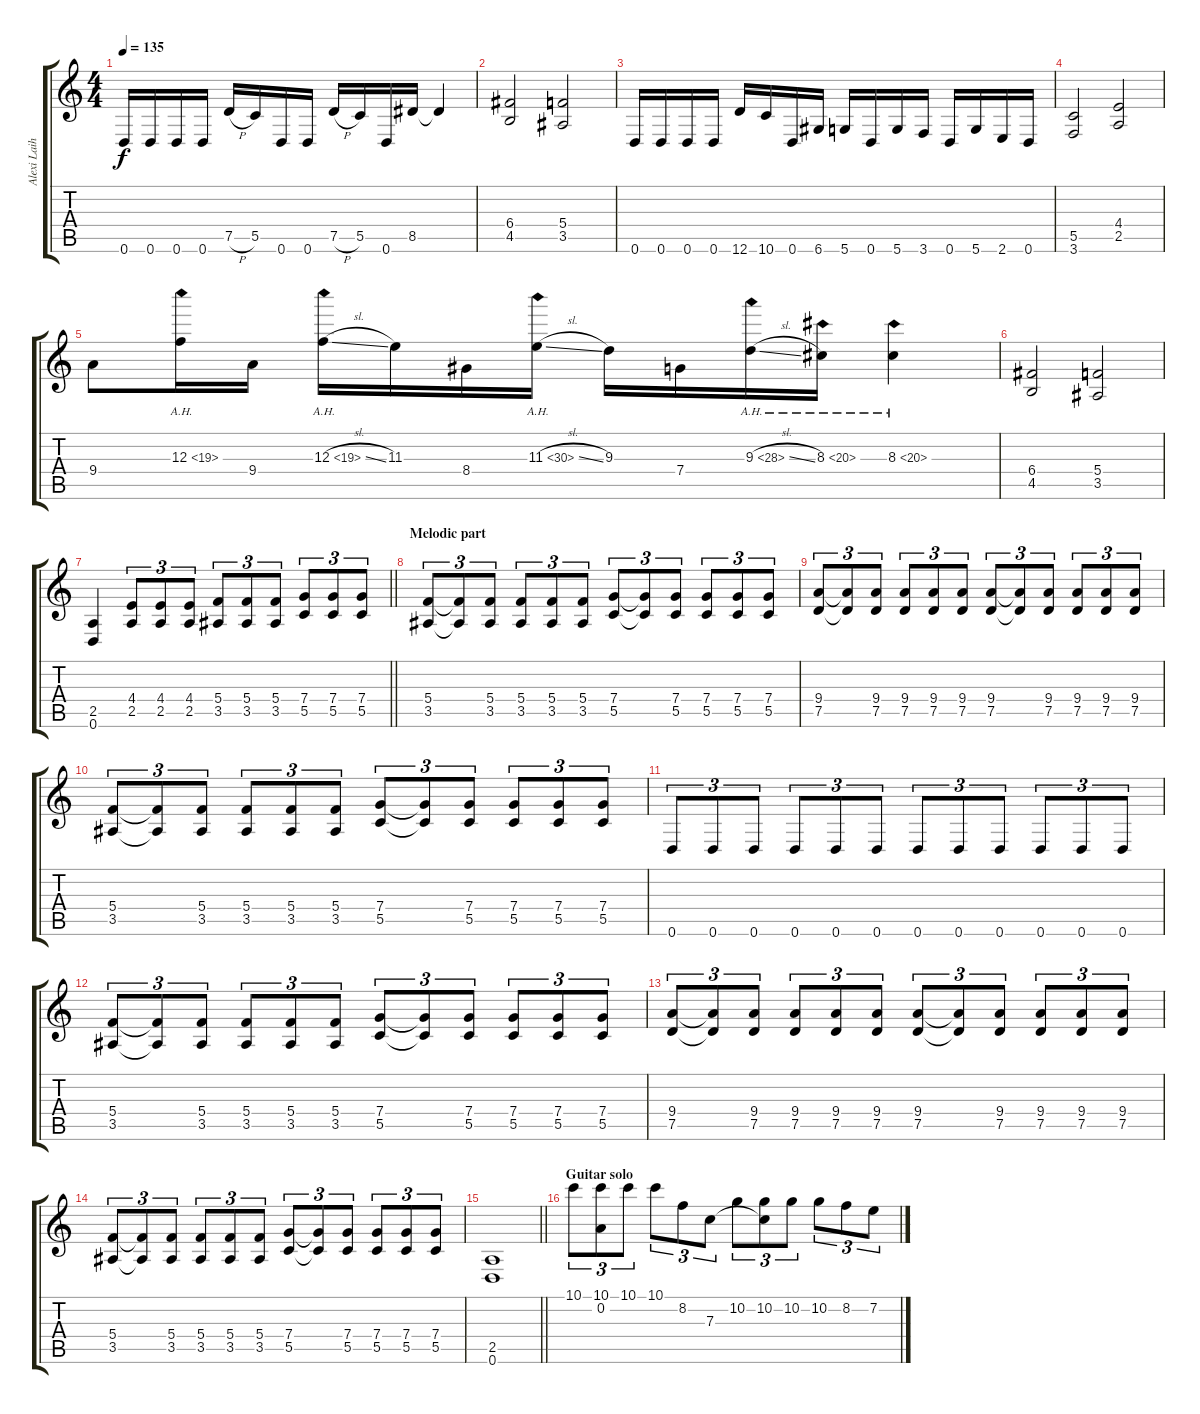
\track ("Alexi Laiho" "Alexi Laih") {instrument distortionguitar}
\staff {score tabs}
\tuning (D4 A3 F3 C3 G2 D2) {hide}
\ts (4 4)
\tempo 135
\clef g2
\ks c
0.6.16{dy f} 0.6.16 0.6.16 0.6.16 7.5{h}.16 5.5.16 0.6.16 0.6.16 7.5{h}.16 5.5.16 0.6.16 8.5.16 8.5{t}.4 |
(6.4 4.5).2 (5.4 3.5).2 |
0.6.16 0.6.16 0.6.16 0.6.16 12.6.16 10.6.16 0.6.16 6.6.16 5.6.16 0.6.16 5.6.16 3.6.16 0.6.16 5.6.16 2.6.16 0.6.16 |
(5.5 3.6).2 (4.4 2.5).2 |
9.4.8 12.3{ah 7}.16 9.4.16 12.3{ah 7 sl}.16 11.3.16 8.4.16 11.3{ah 19 sl}.16 9.3.16 7.4.16 9.3{ah 19 sl}.16 8.3{ah 12}.16 8.3{ah 12}.4 |
(6.4 4.5).2 (5.4 3.5).2 |
\barLineRight lightlight
(2.5 0.6).4 (4.4 2.5).8{tu (3 2)} (4.4 2.5).8{tu (3 2)} (4.4 2.5).8{tu (3 2)} (5.4 3.5).8{tu (3 2)} (5.4 3.5).8{tu (3 2)} (5.4 3.5).8{tu (3 2)} (7.4 5.5).8{tu (3 2)} (7.4 5.5).8{tu (3 2)} (7.4 5.5).8{tu (3 2)} |
\section ("" "Melodic part")
(5.4 3.5).8{tu (3 2)} (5.4{t} 3.5{t}).8{tu (3 2)} (5.4 3.5).8{tu (3 2)} (5.4 3.5).8{tu (3 2)} (5.4 3.5).8{tu (3 2)} (5.4 3.5).8{tu (3 2)} (7.4 5.5).8{tu (3 2)} (7.4{t} 5.5{t}).8{tu (3 2)} (7.4 5.5).8{tu (3 2)} (7.4 5.5).8{tu (3 2)} (7.4 5.5).8{tu (3 2)} (7.4 5.5).8{tu (3 2)} |
(9.4 7.5).8{tu (3 2)} (9.4{t} 7.5{t}).8{tu (3 2)} (9.4 7.5).8{tu (3 2)} (9.4 7.5).8{tu (3 2)} (9.4 7.5).8{tu (3 2)} (9.4 7.5).8{tu (3 2)} (9.4 7.5).8{tu (3 2)} (9.4{t} 7.5{t}).8{tu (3 2)} (9.4 7.5).8{tu (3 2)} (9.4 7.5).8{tu (3 2)} (9.4 7.5).8{tu (3 2)} (9.4 7.5).8{tu (3 2)} |
(5.4 3.5).8{tu (3 2)} (5.4{t} 3.5{t}).8{tu (3 2)} (5.4 3.5).8{tu (3 2)} (5.4 3.5).8{tu (3 2)} (5.4 3.5).8{tu (3 2)} (5.4 3.5).8{tu (3 2)} (7.4 5.5).8{tu (3 2)} (7.4{t} 5.5{t}).8{tu (3 2)} (7.4 5.5).8{tu (3 2)} (7.4 5.5).8{tu (3 2)} (7.4 5.5).8{tu (3 2)} (7.4 5.5).8{tu (3 2)} |
0.6.8{tu (3 2)} 0.6.8{tu (3 2)} 0.6.8{tu (3 2)} 0.6.8{tu (3 2)} 0.6.8{tu (3 2)} 0.6.8{tu (3 2)} 0.6.8{tu (3 2)} 0.6.8{tu (3 2)} 0.6.8{tu (3 2)} 0.6.8{tu (3 2)} 0.6.8{tu (3 2)} 0.6.8{tu (3 2)} |
(5.4 3.5).8{tu (3 2)} (5.4{t} 3.5{t}).8{tu (3 2)} (5.4 3.5).8{tu (3 2)} (5.4 3.5).8{tu (3 2)} (5.4 3.5).8{tu (3 2)} (5.4 3.5).8{tu (3 2)} (7.4 5.5).8{tu (3 2)} (7.4{t} 5.5{t}).8{tu (3 2)} (7.4 5.5).8{tu (3 2)} (7.4 5.5).8{tu (3 2)} (7.4 5.5).8{tu (3 2)} (7.4 5.5).8{tu (3 2)} |
(9.4 7.5).8{tu (3 2)} (9.4{t} 7.5{t}).8{tu (3 2)} (9.4 7.5).8{tu (3 2)} (9.4 7.5).8{tu (3 2)} (9.4 7.5).8{tu (3 2)} (9.4 7.5).8{tu (3 2)} (9.4 7.5).8{tu (3 2)} (9.4{t} 7.5{t}).8{tu (3 2)} (9.4 7.5).8{tu (3 2)} (9.4 7.5).8{tu (3 2)} (9.4 7.5).8{tu (3 2)} (9.4 7.5).8{tu (3 2)} |
(5.4 3.5).8{tu (3 2)} (5.4{t} 3.5{t}).8{tu (3 2)} (5.4 3.5).8{tu (3 2)} (5.4 3.5).8{tu (3 2)} (5.4 3.5).8{tu (3 2)} (5.4 3.5).8{tu (3 2)} (7.4 5.5).8{tu (3 2)} (7.4{t} 5.5{t}).8{tu (3 2)} (7.4 5.5).8{tu (3 2)} (7.4 5.5).8{tu (3 2)} (7.4 5.5).8{tu (3 2)} (7.4 5.5).8{tu (3 2)} |
\barLineRight lightlight
(2.5 0.6).1 |
\section ("" "Guitar solo")
10.1.8{tu (3 2)} (10.1 0.2).8{tu (3 2)} 10.1.8{tu (3 2)} 10.1.8{tu (3 2)} 8.2.8{tu (3 2)} 7.3.8{tu (3 2)} 10.2.8{tu (3 2)} (10.2 7.3{t}).8{tu (3 2)} 10.2.8{tu (3 2)} 10.2.8{tu (3 2)} 8.2.8{tu (3 2)} 7.2.8{tu (3 2)}
